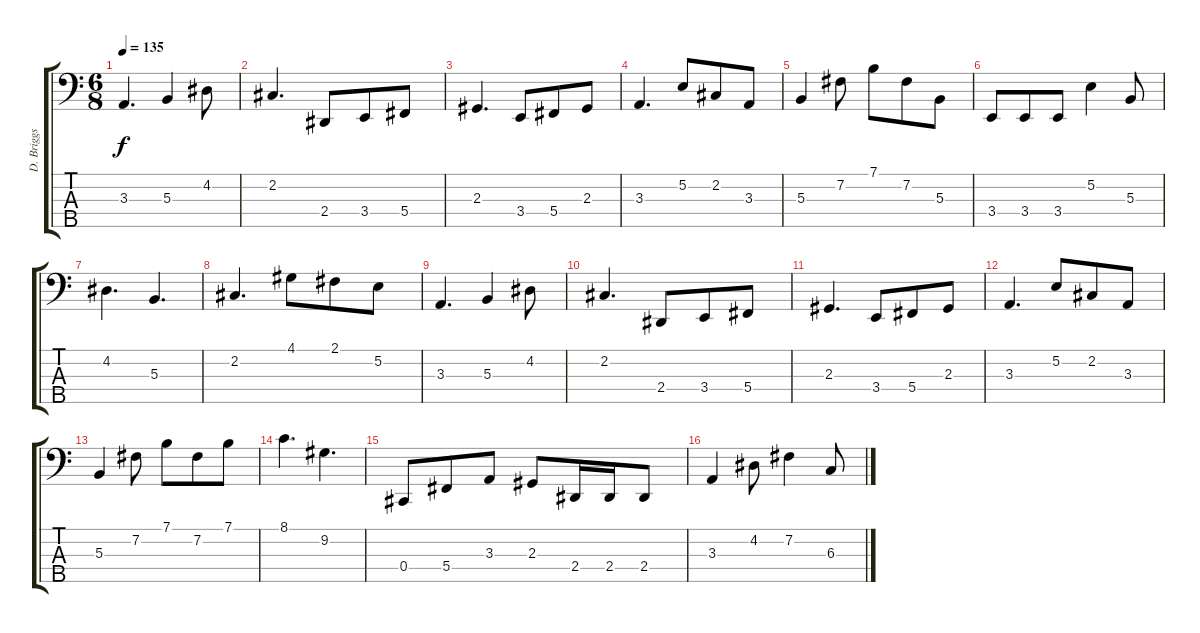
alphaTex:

\track ("D. Briggs Bass" "D. Briggs ") {instrument electricbassfinger}
\staff {score tabs}
\tuning (E2 B1 Gb1 Db1 Ab0) {hide}
\ts (6 8)
\tempo 135
\clef f4
\ks c
3.3.4{d dy f} 5.3.4 4.2.8 |
2.2.4{d} 2.4.8 3.4.8 5.4.8 |
2.3.4{d} 3.4.8 5.4.8 2.3.8 |
3.3.4{d} 5.2.8 2.2.8 3.3.8 |
5.3.4 7.2.8 7.1.8 7.2.8 5.3.8 |
3.4.8 3.4.8 3.4.8 5.2.4 5.3.8 |
4.2.4{d} 5.3.4{d} |
2.2.4{d} 4.1.8 2.1.8 5.2.8 |
3.3.4{d} 5.3.4 4.2.8 |
2.2.4{d} 2.4.8 3.4.8 5.4.8 |
2.3.4{d} 3.4.8 5.4.8 2.3.8 |
3.3.4{d} 5.2.8 2.2.8 3.3.8 |
5.3.4 7.2.8 7.1.8 7.2.8 7.1.8 |
8.1.4{d} 9.2.4{d} |
0.4.8 5.4.8 3.3.8 2.3.8 2.4.16 2.4.16 2.4.8 |
3.3.4 4.2.8 7.2.4 6.3.8
